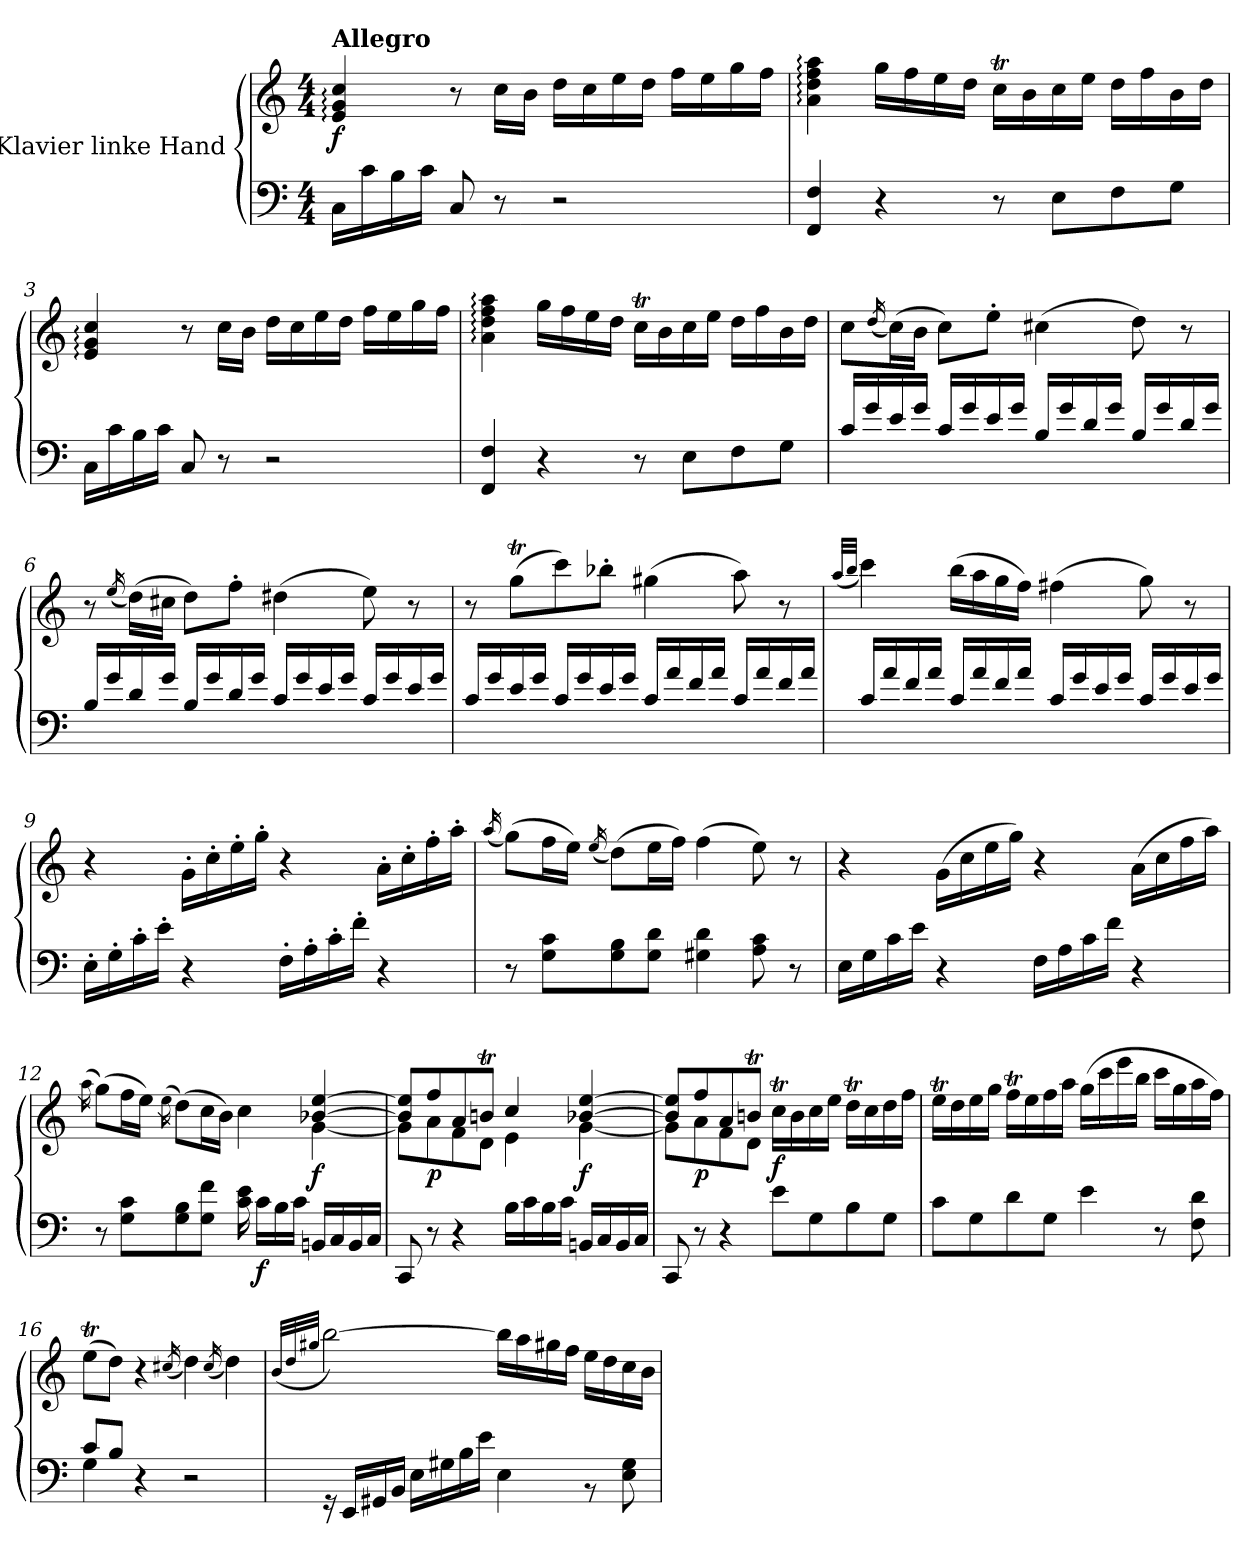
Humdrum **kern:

**kern	**kern	**dynam
*part1	*part1	*part1
*staff2	*staff1	*staff1/2
*I"Klavier linke Hand	*	*
*clefF4	*clefG2	*
*k[]	*k[]	*
*M4/4	*M4/4	*
=1	=1	=1
!	!LO:TX:a:B:t=Allegro	!
!	!	!LO:DY:b
16C\LL	4e/: 4g/: 4cc/:	f
16c\	.	.
16B\	.	.
16c\JJ	.	.
8C/	8r	.
8r	16cc\LL	.
.	16b\JJ	.
2r	16dd\LL	.
.	16cc\	.
.	16ee\	.
.	16dd\JJ	.
.	16ff\LL	.
.	16ee\	.
.	16gg\	.
.	16ff\JJ	.
=2	=2	=2
4FF/ 4F/	4a\: 4dd\: 4ff\: 4aa\:	.
4r	16gg\LL	.
.	16ff\	.
.	16ee\	.
.	16dd\JJ	.
8r	16ccT\LL	.
.	16b\	.
8E\L	16cc\	.
.	16ee\JJ	.
8F\	16dd\LL	.
.	16ff\	.
8G\J	16b\	.
.	16dd\JJ	.
=3	=3	=3
16C\LL	4e/: 4g/: 4cc/:	.
16c\	.	.
16B\	.	.
16c\JJ	.	.
8C/	8r	.
8r	16cc\LL	.
.	16b\JJ	.
2r	16dd\LL	.
.	16cc\	.
.	16ee\	.
.	16dd\JJ	.
.	16ff\LL	.
.	16ee\	.
.	16gg\	.
.	16ff\JJ	.
=4	=4	=4
4FF/ 4F/	4a\: 4dd\: 4ff\: 4aa\:	.
4r	16gg\LL	.
.	16ff\	.
.	16ee\	.
.	16dd\JJ	.
8r	16ccT\LL	.
.	16b\	.
8E\L	16cc\	.
.	16ee\JJ	.
8F\	16dd\LL	.
.	16ff\	.
8G\J	16b\	.
.	16dd\JJ	.
=5	=5	=5
16c/LL	8cc\L	.
16g/	.	.
.	(<16qdd/	.
16e/	(>16cc\L)	.
16g/JJ	16b\JJ	.
16c/LL	8cc\L)	.
16g/	.	.
16e/	8ee'\J	.
16g/JJ	.	.
16B/LL	(>4cc#X\	.
16g/	.	.
16d/	.	.
16g/JJ	.	.
16B/LL	8dd\)	.
16g/	.	.
16d/	8r	.
16g/JJ	.	.
=6	=6	=6
16B/LL	8r	.
16g/	.	.
.	(<16qee/	.
16d/	(>16dd\LL)	.
16g/JJ	16cc#X\JJ	.
16B/LL	8dd\L)	.
16g/	.	.
16d/	8ff'\J	.
16g/JJ	.	.
16c/LL	(>4dd#X\	.
16g/	.	.
16e/	.	.
16g/JJ	.	.
16c/LL	8ee\)	.
16g/	.	.
16e/	8r	.
16g/JJ	.	.
=7	=7	=7
16c/LL	8r	.
16g/	.	.
16e/	(>8ggT\L	.
16g/JJ	.	.
16c/LL	8ccc\)	.
16g/	.	.
16e/	8bb-X'\J	.
16g/JJ	.	.
16c/LL	(>4gg#X\	.
16a/	.	.
16f/	.	.
16a/JJ	.	.
16c/LL	8aa\)	.
16a/	.	.
16f/	8r	.
16a/JJ	.	.
=8	=8	=8
.	(<32qaa/LLL	.
.	32qbb/JJJ	.
16c/LL	4ccc\)	.
16a/	.	.
16f/	.	.
16a/JJ	.	.
16c/LL	(>16bb\LL	.
16a/	16aa\	.
16f/	16gg\	.
16a/JJ	16ff\JJ)	.
16c/LL	(>4ff#X\	.
16g/	.	.
16e/	.	.
16g/JJ	.	.
16c/LL	8gg\)	.
16g/	.	.
16e/	8r	.
16g/JJ	.	.
=9	=9	=9
16E'\LL	4r	.
16G'\	.	.
16c'\	.	.
16e'\JJ	.	.
4r	16g'\LL	.
.	16cc'\	.
.	16ee'\	.
.	16gg'\JJ	.
16F'\LL	4r	.
16A'\	.	.
16c'\	.	.
16f'\JJ	.	.
4r	16a'\LL	.
.	16cc'\	.
.	16ff'\	.
.	16aa'\JJ	.
=10	=10	=10
.	(<16qaa/	.
8r	(>8gg\L)	.
8G\ 8c\L	16ff\L	.
.	16ee\JJ)	.
.	(<16qee/	.
8G\ 8B\	(>8dd\L)	.
8G\ 8d\J	16ee\L	.
.	16ff\JJ)	.
4G#X\ 4d\	(>4ff\	.
8A\ 8c\	8ee\)	.
8r	8r	.
=11	=11	=11
16E\LL	4r	.
16G\	.	.
16c\	.	.
16e\JJ	.	.
4r	(>16g\LL	.
.	16cc\	.
.	16ee\	.
.	16gg\JJ)	.
16F\LL	4r	.
16A\	.	.
16c\	.	.
16f\JJ	.	.
4r	(>16a\LL	.
.	16cc\	.
.	16ff\	.
.	16aa\JJ)	.
=12	=12	=12
.	(>16qaa\	.
*	*^	*
8r	(>8gg\L)	2.ryy	.
8G\ 8c\L	16ff\L	.	.
.	16ee\JJ)	.	.
.	(>16qee\	.	.
8G\ 8B\	(>8dd\L)	.	.
8G\ 8f\J	16cc\L	.	.
.	16b\JJ)	.	.
16c\ 16e\	4cc\	.	.
!	!	!	!LO:DY:b=2
16c\LL	.	.	f
16B\	.	.	.
16c\JJ	.	.	.
!	!	!	!LO:DY:b
16BBn/LL	[4b-X/ [4ee/	[4g\	f
16C/	.	.	.
16BB/	.	.	.
16C/JJ	.	.	.
=13	=13	=13	=13
8CC/	8b-/] 8ee/]L	8g\L]	.
!	!	!	!LO:DY:b
8r	8ff/	8a\	p
4r	8a/	8f\	.
.	8bnt/J	8d\J	.
16B\LL	4cc/	4e\	.
16c\	.	.	.
16B\	.	.	.
16c\JJ	.	.	.
!	!	!	!LO:DY:b
16BBn/LL	[4b-X/ [4ee/	[4g\	f
16C/	.	.	.
16BB/	.	.	.
16C/JJ	.	.	.
=14	=14	=14	=14
8CC/	8b-/] 8ee/]L	8g\L]	.
!	!	!	!LO:DY:b
8r	8ff/	8a\	p
4r	8a/	8f\	.
.	8bnt/J	8d\J	.
!	!	!	!LO:DY:b
8e\L	16ccT\LL	2ryy	f
.	16b\	.	.
8G\	16cc\	.	.
.	16ee\JJ	.	.
8B\	16ddT\LL	.	.
.	16cc\	.	.
8G\J	16dd\	.	.
.	16ff\JJ	.	.
*	*v	*v	*
=15	=15	=15
8c\L	16eet\LL	.
.	16dd\	.
8G\	16ee\	.
.	16gg\JJ	.
8d\	16ffT\LL	.
.	16ee\	.
8G\J	16ff\	.
.	16aa\JJ	.
4e\	(>16gg\LL	.
.	16ccc\	.
.	16eee\	.
.	16bb\JJ	.
8r	16ccc\LL	.
.	16gg\	.
8F\ 8d\	16aa\	.
.	16ff\JJ)	.
=16	=16	=16
*^	*	*
8c/L	4G\	(>8eet\L	.
8B/J	.	8dd\J)	.
4r	2.ryy	4r	.
.	.	(<16qcc#X/	.
2r	.	4dd\)	.
.	.	(<16qcc#/	.
.	.	4dd\)	.
=17	=17	=17	=17
.	.	(<32qb/LLL	.
.	.	32qdd/	.
.	.	32qgg#X/JJJ	.
1ryy	16r	[2bb\)	.
.	16EE/LL	.	.
.	16GG#X/	.	.
.	16BB/JJ	.	.
.	16E\LL	.	.
.	16G#X\	.	.
.	16B\	.	.
.	16e\JJ	.	.
.	4E\	16bb\LL]	.
.	.	16aa\	.
.	.	16gg#\	.
.	.	16ff\JJ	.
.	8r	16ee\LL	.
.	.	16dd\	.
.	8E\ 8G#\	16cc\	.
.	.	16b\JJ	.
*v	*v	*	*
=	=	=
*-	*-	*-
